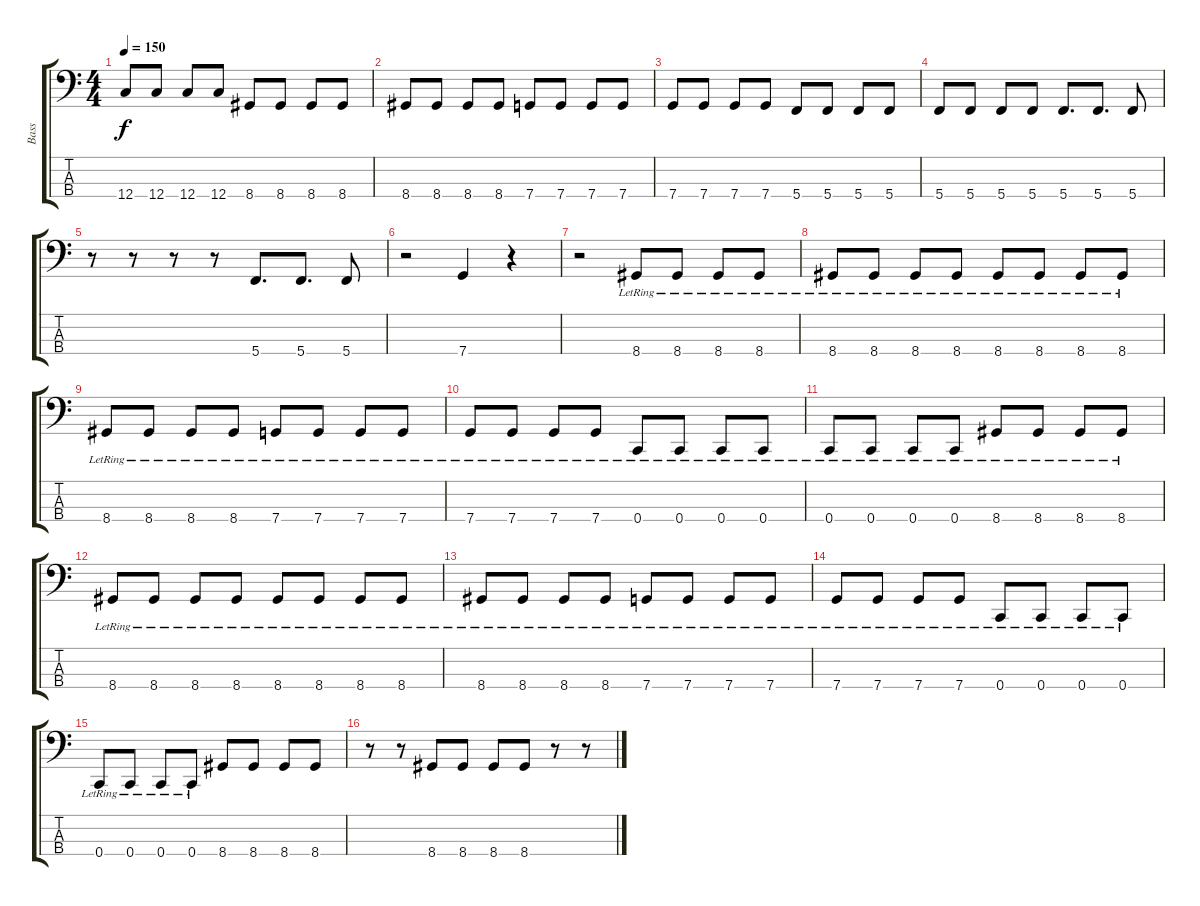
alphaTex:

\track ("Bass" "Bass") {instrument electricbasspick}
\staff {score tabs}
\tuning (F3 C2 G2 C1) {hide}
\ts (4 4)
\tempo 150
\clef f4
\ks c
12.4.8{dy f} 12.4.8 12.4.8 12.4.8 8.4.8 8.4.8 8.4.8 8.4.8 |
8.4.8 8.4.8 8.4.8 8.4.8 7.4.8 7.4.8 7.4.8 7.4.8 |
7.4.8 7.4.8 7.4.8 7.4.8 5.4.8 5.4.8 5.4.8 5.4.8 |
5.4.8 5.4.8 5.4.8 5.4.8 5.4.8{d} 5.4.8{d} 5.4.8 |
r.8 r.8 r.8 r.8 5.4.8{d} 5.4.8{d} 5.4.8 |
r.2 7.4.4 r.4 |
r.2 8.4{lr}.8 8.4{lr}.8 8.4{lr}.8 8.4{lr}.8 |
8.4{lr}.8 8.4{lr}.8 8.4{lr}.8 8.4{lr}.8 8.4{lr}.8 8.4{lr}.8 8.4{lr}.8 8.4{lr}.8 |
8.4{lr}.8 8.4{lr}.8 8.4{lr}.8 8.4{lr}.8 7.4{lr}.8 7.4{lr}.8 7.4{lr}.8 7.4{lr}.8 |
7.4{lr}.8 7.4{lr}.8 7.4{lr}.8 7.4{lr}.8 0.4{lr}.8 0.4{lr}.8 0.4{lr}.8 0.4{lr}.8 |
0.4{lr}.8 0.4{lr}.8 0.4{lr}.8 0.4{lr}.8 8.4{lr}.8 8.4{lr}.8 8.4{lr}.8 8.4{lr}.8 |
8.4{lr}.8 8.4{lr}.8 8.4{lr}.8 8.4{lr}.8 8.4{lr}.8 8.4{lr}.8 8.4{lr}.8 8.4{lr}.8 |
8.4{lr}.8 8.4{lr}.8 8.4{lr}.8 8.4{lr}.8 7.4{lr}.8 7.4{lr}.8 7.4{lr}.8 7.4{lr}.8 |
7.4{lr}.8 7.4{lr}.8 7.4{lr}.8 7.4{lr}.8 0.4{lr}.8 0.4{lr}.8 0.4{lr}.8 0.4{lr}.8 |
0.4{lr}.8 0.4{lr}.8 0.4{lr}.8 0.4{lr}.8 8.4.8 8.4.8 8.4.8 8.4.8 |
r.8 r.8 8.4.8 8.4.8 8.4.8 8.4.8 r.8 r.8
